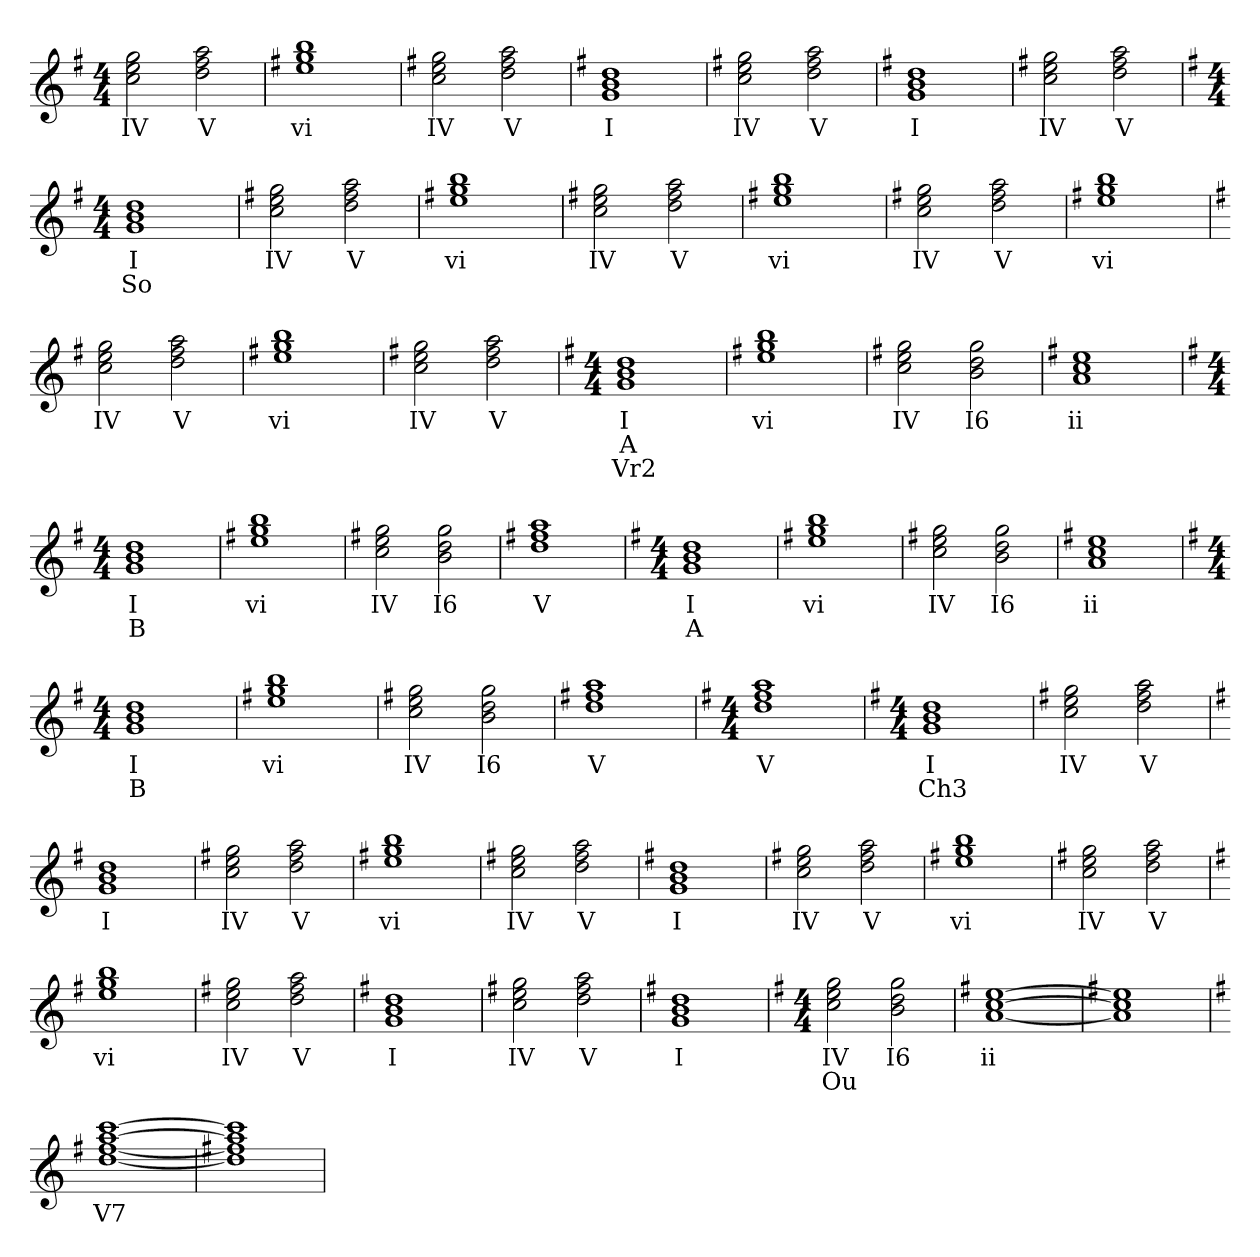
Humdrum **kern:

**kern	**text	**text	**text
*part1	*part1	*part1	*part1
*staff1	*staff1	*staff1	*staff1
*k[f#]	*	*	*
*G:	*	*	*
*M4/4	*	*	*
=	=	=	=
2cc 2ee 2gg	IV	.	.
2dd 2ff# 2aa	V	.	.
=	=	=	=
*k[f#]	*	*	*
*G:	*	*	*
1ee 1gg 1bb	vi	.	.
=	=	=	=
*k[f#]	*	*	*
*G:	*	*	*
2cc 2ee 2gg	IV	.	.
2dd 2ff# 2aa	V	.	.
=	=	=	=
*k[f#]	*	*	*
*G:	*	*	*
1g 1b 1dd	I	.	.
=	=	=	=
*k[f#]	*	*	*
*G:	*	*	*
2cc 2ee 2gg	IV	.	.
2dd 2ff# 2aa	V	.	.
=	=	=	=
*k[f#]	*	*	*
*G:	*	*	*
1g 1b 1dd	I	.	.
=	=	=	=
*k[f#]	*	*	*
*G:	*	*	*
2cc 2ee 2gg	IV	.	.
2dd 2ff# 2aa	V	.	.
=	=	=	=
*k[f#]	*	*	*
*G:	*	*	*
*M4/4	*	*	*
1g 1b 1dd	I	So	.
=	=	=	=
*k[f#]	*	*	*
*G:	*	*	*
2cc 2ee 2gg	IV	.	.
2dd 2ff# 2aa	V	.	.
=	=	=	=
*k[f#]	*	*	*
*G:	*	*	*
1ee 1gg 1bb	vi	.	.
=	=	=	=
*k[f#]	*	*	*
*G:	*	*	*
2cc 2ee 2gg	IV	.	.
2dd 2ff# 2aa	V	.	.
=	=	=	=
*k[f#]	*	*	*
*G:	*	*	*
1ee 1gg 1bb	vi	.	.
=	=	=	=
*k[f#]	*	*	*
*G:	*	*	*
2cc 2ee 2gg	IV	.	.
2dd 2ff# 2aa	V	.	.
=	=	=	=
*k[f#]	*	*	*
*G:	*	*	*
1ee 1gg 1bb	vi	.	.
=	=	=	=
*k[f#]	*	*	*
*G:	*	*	*
2cc 2ee 2gg	IV	.	.
2dd 2ff# 2aa	V	.	.
=	=	=	=
*k[f#]	*	*	*
*G:	*	*	*
1ee 1gg 1bb	vi	.	.
=	=	=	=
*k[f#]	*	*	*
*G:	*	*	*
2cc 2ee 2gg	IV	.	.
2dd 2ff# 2aa	V	.	.
=	=	=	=
*k[f#]	*	*	*
*G:	*	*	*
*M4/4	*	*	*
1g 1b 1dd	I	A	Vr2
=	=	=	=
*k[f#]	*	*	*
*G:	*	*	*
1ee 1gg 1bb	vi	.	.
=	=	=	=
*k[f#]	*	*	*
*G:	*	*	*
2cc 2ee 2gg	IV	.	.
2b 2dd 2gg	I6	.	.
=	=	=	=
*k[f#]	*	*	*
*G:	*	*	*
1a 1cc 1ee	ii	.	.
=	=	=	=
*k[f#]	*	*	*
*G:	*	*	*
*M4/4	*	*	*
1g 1b 1dd	I	B	.
=	=	=	=
*k[f#]	*	*	*
*G:	*	*	*
1ee 1gg 1bb	vi	.	.
=	=	=	=
*k[f#]	*	*	*
*G:	*	*	*
2cc 2ee 2gg	IV	.	.
2b 2dd 2gg	I6	.	.
=	=	=	=
*k[f#]	*	*	*
*G:	*	*	*
1dd 1ff# 1aa	V	.	.
=	=	=	=
*k[f#]	*	*	*
*G:	*	*	*
*M4/4	*	*	*
1g 1b 1dd	I	A	.
=	=	=	=
*k[f#]	*	*	*
*G:	*	*	*
1ee 1gg 1bb	vi	.	.
=	=	=	=
*k[f#]	*	*	*
*G:	*	*	*
2cc 2ee 2gg	IV	.	.
2b 2dd 2gg	I6	.	.
=	=	=	=
*k[f#]	*	*	*
*G:	*	*	*
1a 1cc 1ee	ii	.	.
=	=	=	=
*k[f#]	*	*	*
*G:	*	*	*
*M4/4	*	*	*
1g 1b 1dd	I	B	.
=	=	=	=
*k[f#]	*	*	*
*G:	*	*	*
1ee 1gg 1bb	vi	.	.
=	=	=	=
*k[f#]	*	*	*
*G:	*	*	*
2cc 2ee 2gg	IV	.	.
2b 2dd 2gg	I6	.	.
=	=	=	=
*k[f#]	*	*	*
*G:	*	*	*
1dd 1ff# 1aa	V	.	.
=	=	=	=
*k[f#]	*	*	*
*G:	*	*	*
*M4/4	*	*	*
1dd 1ff# 1aa	V	.	.
=	=	=	=
*k[f#]	*	*	*
*G:	*	*	*
*M4/4	*	*	*
1g 1b 1dd	I	Ch3	.
=	=	=	=
*k[f#]	*	*	*
*G:	*	*	*
2cc 2ee 2gg	IV	.	.
2dd 2ff# 2aa	V	.	.
=	=	=	=
*k[f#]	*	*	*
*G:	*	*	*
1g 1b 1dd	I	.	.
=	=	=	=
*k[f#]	*	*	*
*G:	*	*	*
2cc 2ee 2gg	IV	.	.
2dd 2ff# 2aa	V	.	.
=	=	=	=
*k[f#]	*	*	*
*G:	*	*	*
1ee 1gg 1bb	vi	.	.
=	=	=	=
*k[f#]	*	*	*
*G:	*	*	*
2cc 2ee 2gg	IV	.	.
2dd 2ff# 2aa	V	.	.
=	=	=	=
*k[f#]	*	*	*
*G:	*	*	*
1g 1b 1dd	I	.	.
=	=	=	=
*k[f#]	*	*	*
*G:	*	*	*
2cc 2ee 2gg	IV	.	.
2dd 2ff# 2aa	V	.	.
=	=	=	=
*k[f#]	*	*	*
*G:	*	*	*
1ee 1gg 1bb	vi	.	.
=	=	=	=
*k[f#]	*	*	*
*G:	*	*	*
2cc 2ee 2gg	IV	.	.
2dd 2ff# 2aa	V	.	.
=	=	=	=
*k[f#]	*	*	*
*G:	*	*	*
1ee 1gg 1bb	vi	.	.
=	=	=	=
*k[f#]	*	*	*
*G:	*	*	*
2cc 2ee 2gg	IV	.	.
2dd 2ff# 2aa	V	.	.
=	=	=	=
*k[f#]	*	*	*
*G:	*	*	*
1g 1b 1dd	I	.	.
=	=	=	=
*k[f#]	*	*	*
*G:	*	*	*
2cc 2ee 2gg	IV	.	.
2dd 2ff# 2aa	V	.	.
=	=	=	=
*k[f#]	*	*	*
*G:	*	*	*
1g 1b 1dd	I	.	.
=	=	=	=
*k[f#]	*	*	*
*G:	*	*	*
*M4/4	*	*	*
2cc 2ee 2gg	IV	Ou	.
2b 2dd 2gg	I6	.	.
=	=	=	=
*k[f#]	*	*	*
*G:	*	*	*
[1a [1cc [1ee	ii	.	.
=	=	=	=
*k[f#]	*	*	*
*G:	*	*	*
1a] 1cc] 1ee]	.	.	.
=	=	=	=
*k[f#]	*	*	*
*G:	*	*	*
[1dd [1ff# [1aa [1ccc	V7	.	.
=	=	=	=
*k[f#]	*	*	*
*G:	*	*	*
1dd] 1ff#] 1aa] 1ccc]	.	.	.
=	=	=	=
*-	*-	*-	*-
